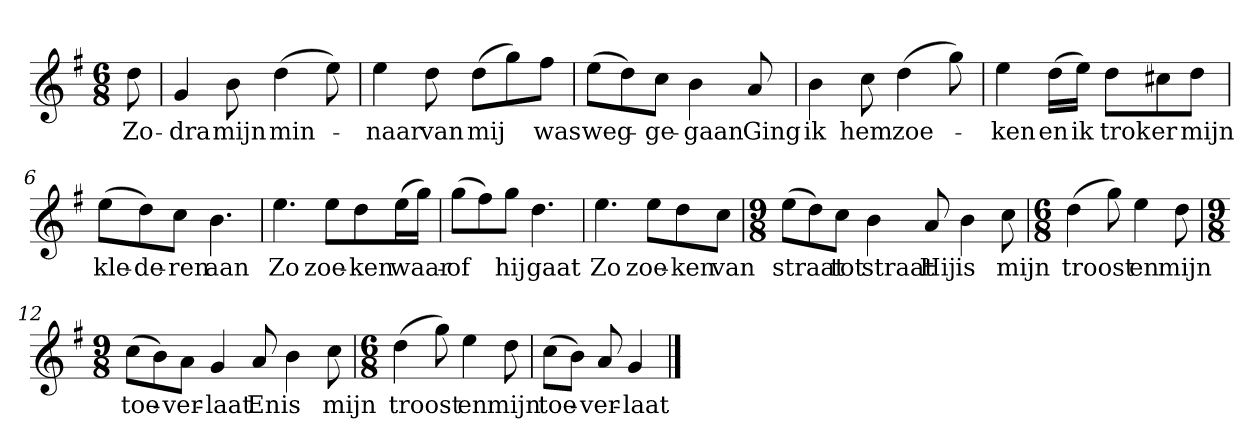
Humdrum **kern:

**kern	**text
*part1	*part1
*staff1	*staff1
*clefG2	*
*k[f#]	*
*G:	*
*M6/8	*
*MM120	*
=	=
8dd	Zo-
=1	=1
4g	-dra
8b	mijn
(4dd	min-
8ee)	.
=2	=2
4ee	-naar
8dd	van
(8dd\L	mij
8gg\)	.
8ff#\J	was
=3	=3
(8ee\L	weg-
8dd\)	.
8cc\J	-ge-
4b	-gaan
8a	Ging
=4	=4
4b	ik
8cc	hem
(4dd	zoe-
8gg)	.
=5	=5
4ee	-ken
(16dd\LL	en
16ee\JJ)	ik
8dd\L	trok
8cc#X\	er
8dd\J	mijn
=6	=6
(8ee\L	kle-
8dd\)	-de-
8cc\J	-ren
4.b	aan
=7	=7
4.ee	Zo
8ee\L	zoe-
8dd\	-ken
(16ee\L	waar-
16gg\JJ)	.
=8	=8
(8gg\L	-of
8ff#\)	.
8gg\J	hij
4.dd	gaat
=9	=9
4.ee	Zo
8ee\L	zoe-
8dd\	-ken
8cc\J	van
=10	=10
*M9/8	*
(8ee\L	straat
8dd\)	.
8cc\J	tot
4b	straat
8a	Hij
4b	is
8cc	mijn
=11	=11
*M6/8	*
(4dd	troost
8gg)	.
4ee	en
8dd	mijn
=12	=12
*M9/8	*
(8cc\L	toe-
8b\)	.
8a\J	-ver-
4g	-laat
8a	En
4b	is
8cc	mijn
=13	=13
*M6/8	*
(4dd	troost
8gg)	.
4ee	en
8dd	mijn
=14	=14
(8cc\L	toe-
8b\J)	.
8a	-ver-
4g	-laat
==	==
*-	*-
